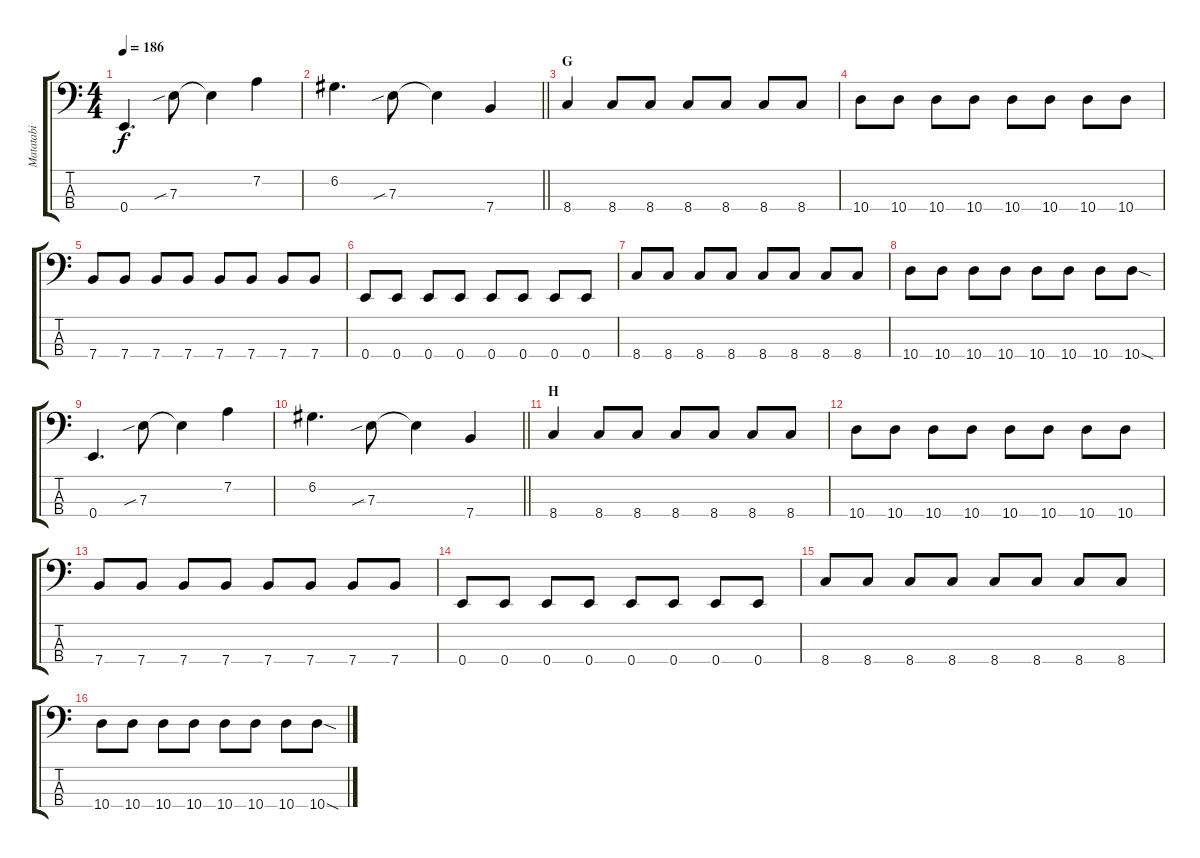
\track ("Matatabi" "Matatabi") {instrument electricbasspick}
\staff {score tabs}
\tuning (G2 D2 A1 E1) {hide}
\ts (4 4)
\tempo 186
\clef f4
\ks c
0.4.4{d dy f} 7.3{sib}.8 7.3{t}.4 7.2.4 |
\barLineRight lightlight
6.2.4{d} 7.3{sib}.8 7.3{t}.4 7.4.4 |
\section ("" "G")
8.4.4 8.4.8 8.4.8 8.4.8 8.4.8 8.4.8 8.4.8 |
10.4.8 10.4.8 10.4.8 10.4.8 10.4.8 10.4.8 10.4.8 10.4.8 |
7.4.8 7.4.8 7.4.8 7.4.8 7.4.8 7.4.8 7.4.8 7.4.8 |
0.4.8 0.4.8 0.4.8 0.4.8 0.4.8 0.4.8 0.4.8 0.4.8 |
8.4.8 8.4.8 8.4.8 8.4.8 8.4.8 8.4.8 8.4.8 8.4.8 |
10.4.8 10.4.8 10.4.8 10.4.8 10.4.8 10.4.8 10.4.8 10.4{sod}.8 |
0.4.4{d} 7.3{sib}.8 7.3{t}.4 7.2.4 |
\barLineRight lightlight
6.2.4{d} 7.3{sib}.8 7.3{t}.4 7.4.4 |
\section ("" "H")
8.4.4 8.4.8 8.4.8 8.4.8 8.4.8 8.4.8 8.4.8 |
10.4.8 10.4.8 10.4.8 10.4.8 10.4.8 10.4.8 10.4.8 10.4.8 |
7.4.8 7.4.8 7.4.8 7.4.8 7.4.8 7.4.8 7.4.8 7.4.8 |
0.4.8 0.4.8 0.4.8 0.4.8 0.4.8 0.4.8 0.4.8 0.4.8 |
8.4.8 8.4.8 8.4.8 8.4.8 8.4.8 8.4.8 8.4.8 8.4.8 |
10.4.8 10.4.8 10.4.8 10.4.8 10.4.8 10.4.8 10.4.8 10.4{sod}.8
